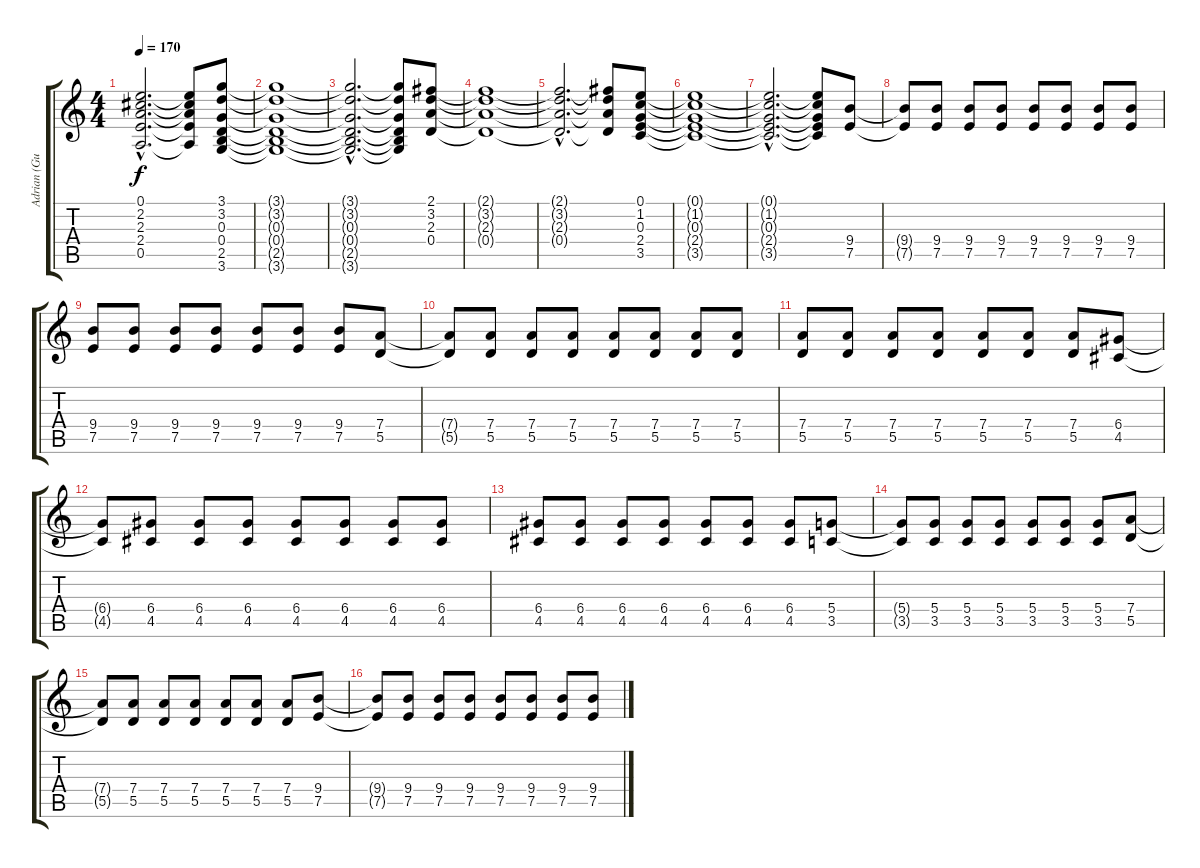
\track ("Adrian (Guitar 2)" "Adrian (Gu") {instrument distortionguitar}
\staff {score tabs}
\tuning (E4 B3 G3 D3 A2 E2) {hide}
\ts (4 4)
\tempo 170
\clef g2
\ks c
(0.1{hac t} 2.2{hac t} 2.3{hac t} 2.4{hac t} 0.5{hac t}).2{d dy f} (0.1{t} 2.2{t} 2.3{t} 2.4{t} 0.5{t}).8 (3.1 3.2 0.3 0.4 2.5 3.6).8 |
(3.1{t} 3.2{t} 0.3{t} 0.4{t} 2.5{t} 3.6{t}).1 |
(3.1{hac t} 3.2{hac t} 0.3{hac t} 0.4{hac t} 2.5{hac t} 3.6{hac t}).2{d} (3.1{t} 3.2{t} 0.3{t} 0.4{t} 2.5{t} 3.6{t}).8 (2.1 3.2 2.3 0.4).8 |
(2.1{t} 3.2{t} 2.3{t} 0.4{t}).1 |
(2.1{hac t} 3.2{hac t} 2.3{hac t} 0.4{hac t}).2{d} (2.1{t} 3.2{t} 2.3{t} 0.4{t}).8 (0.1 1.2 0.3 2.4 3.5).8 |
(0.1{t} 1.2{t} 0.3{t} 2.4{t} 3.5{t}).1 |
(0.1{hac t} 1.2{hac t} 0.3{hac t} 2.4{hac t} 3.5{hac t}).2{d} (0.1{t} 1.2{t} 0.3{t} 2.4{t} 3.5{t}).8 (9.4 7.5).8 |
(9.4{t} 7.5{t}).8 (9.4 7.5).8 (9.4 7.5).8 (9.4 7.5).8 (9.4 7.5).8 (9.4 7.5).8 (9.4 7.5).8 (9.4 7.5).8 |
(9.4 7.5).8 (9.4 7.5).8 (9.4 7.5).8 (9.4 7.5).8 (9.4 7.5).8 (9.4 7.5).8 (9.4 7.5).8 (7.4 5.5).8 |
(7.4{t} 5.5{t}).8 (7.4 5.5).8 (7.4 5.5).8 (7.4 5.5).8 (7.4 5.5).8 (7.4 5.5).8 (7.4 5.5).8 (7.4 5.5).8 |
(7.4 5.5).8 (7.4 5.5).8 (7.4 5.5).8 (7.4 5.5).8 (7.4 5.5).8 (7.4 5.5).8 (7.4 5.5).8 (6.4 4.5).8 |
(6.4{t} 4.5{t}).8 (6.4 4.5).8 (6.4 4.5).8 (6.4 4.5).8 (6.4 4.5).8 (6.4 4.5).8 (6.4 4.5).8 (6.4 4.5).8 |
(6.4 4.5).8 (6.4 4.5).8 (6.4 4.5).8 (6.4 4.5).8 (6.4 4.5).8 (6.4 4.5).8 (6.4 4.5).8 (5.4 3.5).8 |
(5.4{t} 3.5{t}).8 (5.4 3.5).8 (5.4 3.5).8 (5.4 3.5).8 (5.4 3.5).8 (5.4 3.5).8 (5.4 3.5).8 (7.4 5.5).8 |
(7.4{t} 5.5{t}).8 (7.4 5.5).8 (7.4 5.5).8 (7.4 5.5).8 (7.4 5.5).8 (7.4 5.5).8 (7.4 5.5).8 (9.4 7.5).8 |
(9.4{t} 7.5{t}).8 (9.4 7.5).8 (9.4 7.5).8 (9.4 7.5).8 (9.4 7.5).8 (9.4 7.5).8 (9.4 7.5).8 (9.4 7.5).8
